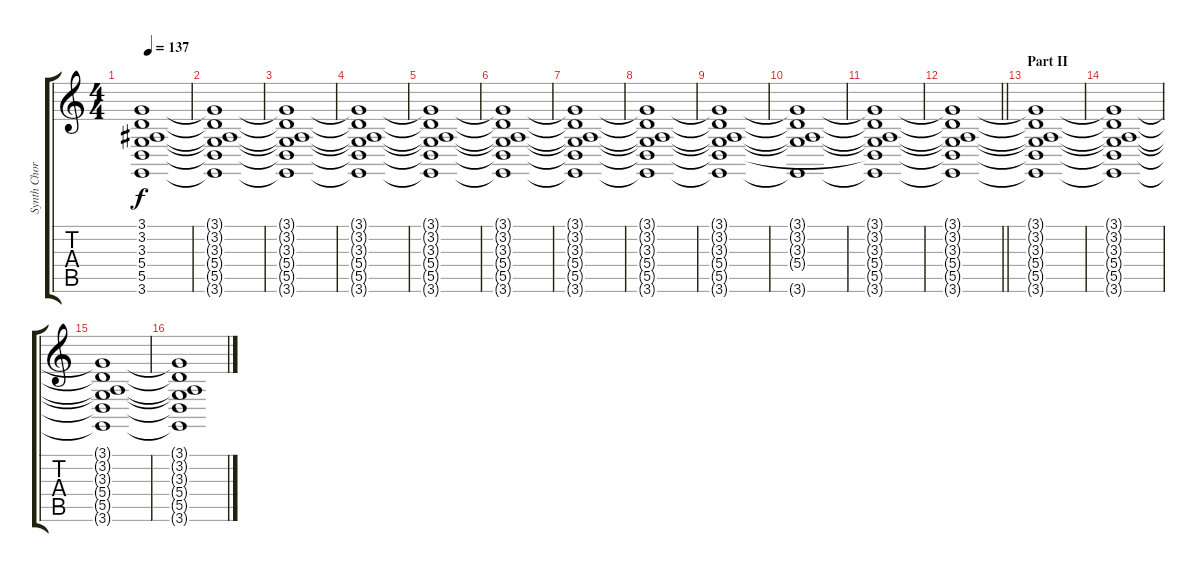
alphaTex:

\track ("Synth Chords" "Synth Chor") {instrument stringensemble1}
\staff {score tabs}
\tuning (E4 B3 G3 D3 A2 E2) {hide}
\ts (4 4)
\tempo 137
\clef g2
\ks c
(3.1{t} 3.2{t} 3.3{t} 5.4{t} 5.5{t} 3.6{t}).1{dy f} |
(3.1{t} 3.2{t} 3.3{t} 5.4{t} 5.5{t} 3.6{t}).1 |
(3.1{t} 3.2{t} 3.3{t} 5.4{t} 5.5{t} 3.6{t}).1 |
(3.1{t} 3.2{t} 3.3{t} 5.4{t} 5.5{t} 3.6{t}).1 |
(3.1{t} 3.2{t} 3.3{t} 5.4{t} 5.5{t} 3.6{t}).1 |
(3.1{t} 3.2{t} 3.3{t} 5.4{t} 5.5{t} 3.6{t}).1 |
(3.1{t} 3.2{t} 3.3{t} 5.4{t} 5.5{t} 3.6{t}).1 |
(3.1{t} 3.2{t} 3.3{t} 5.4{t} 5.5{t} 3.6{t}).1 |
(3.1{t} 3.2{t} 3.3{t} 5.4{t} 5.5{t} 3.6{t}).1 |
(3.1{t} 3.2{t} 3.3{t} 5.4{t} 3.6{t}).1 |
(3.1{t} 3.2{t} 3.3{t} 5.4{t} 5.5{t} 3.6{t}).1 |
\barLineRight lightlight
(3.1{t} 3.2{t} 3.3{t} 5.4{t} 5.5{t} 3.6{t}).1 |
\section ("" "Part II")
(3.1{t} 3.2{t} 3.3{t} 5.4{t} 5.5{t} 3.6{t}).1 |
(3.1{t} 3.2{t} 3.3{t} 5.4{t} 5.5{t} 3.6{t}).1 |
(3.1{t} 3.2{t} 3.3{t} 5.4{t} 5.5{t} 3.6{t}).1 |
(3.1{t} 3.2{t} 3.3{t} 5.4{t} 5.5{t} 3.6{t}).1
